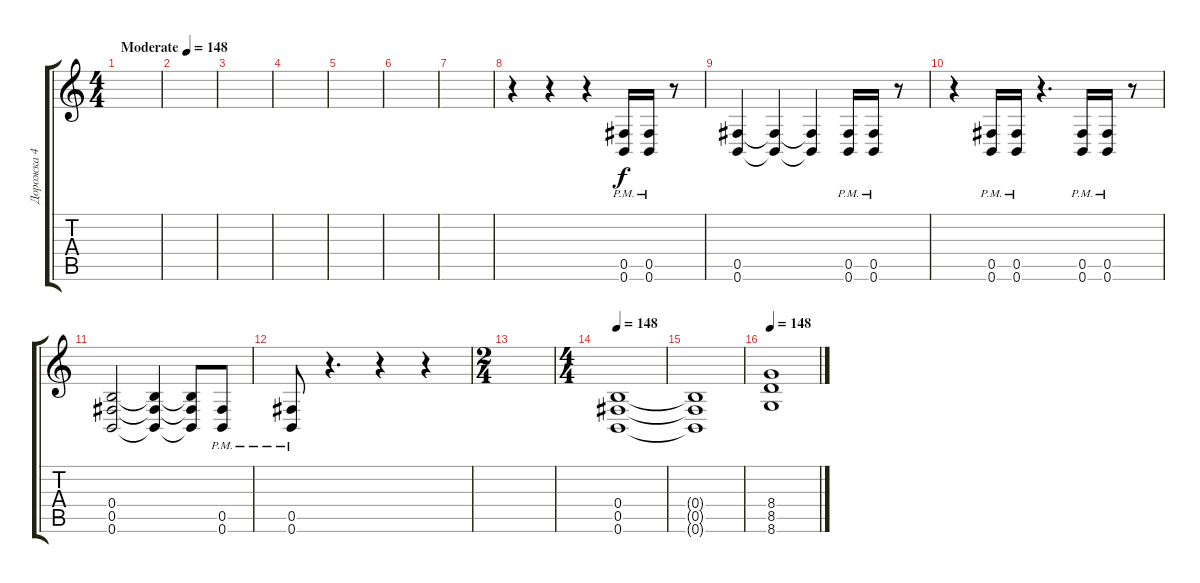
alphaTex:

\track ("Дорожка 4" "Дорожка 4") {instrument distortionguitar}
\staff {score tabs}
\tuning (Db4 Ab3 E3 B2 Gb2 B1) {hide}
\ts (4 4)
\tempo (148 "Moderate")
\tempo 74
\tempo (148 "Moderate")
\clef g2
\ks c
|
|
|
|
|
|
|
r.4 r.4 r.4 (0.5{pm} 0.6{pm}).16 (0.5{pm} 0.6{pm}).16 r.8 |
(0.5 0.6).4 (0.5{t} 0.6{t}).4 (0.5{t} 0.6{t}).4 (0.5{pm} 0.6{pm}).16 (0.5{pm} 0.6{pm}).16 r.8 |
r.4 (0.5{pm} 0.6{pm}).16 (0.5{pm} 0.6{pm}).16 r.4{d} (0.5{pm} 0.6{pm}).16 (0.5{pm} 0.6{pm}).16 r.8 |
(0.4 0.5 0.6).2 (0.4{t} 0.5{t} 0.6{t}).4 (0.4{t} 0.5{t} 0.6{t}).8 (0.5{pm} 0.6{pm}).8 |
(0.5{pm} 0.6{pm}).8 r.4{d} r.4 r.4 |
\ts (2 4)
|
\ts (4 4)
\tempo 148
(0.4 0.5 0.6).1 |
(0.4{t} 0.5{t} 0.6{t}).1 |
\tempo 148
(8.4 8.5 8.6).1
